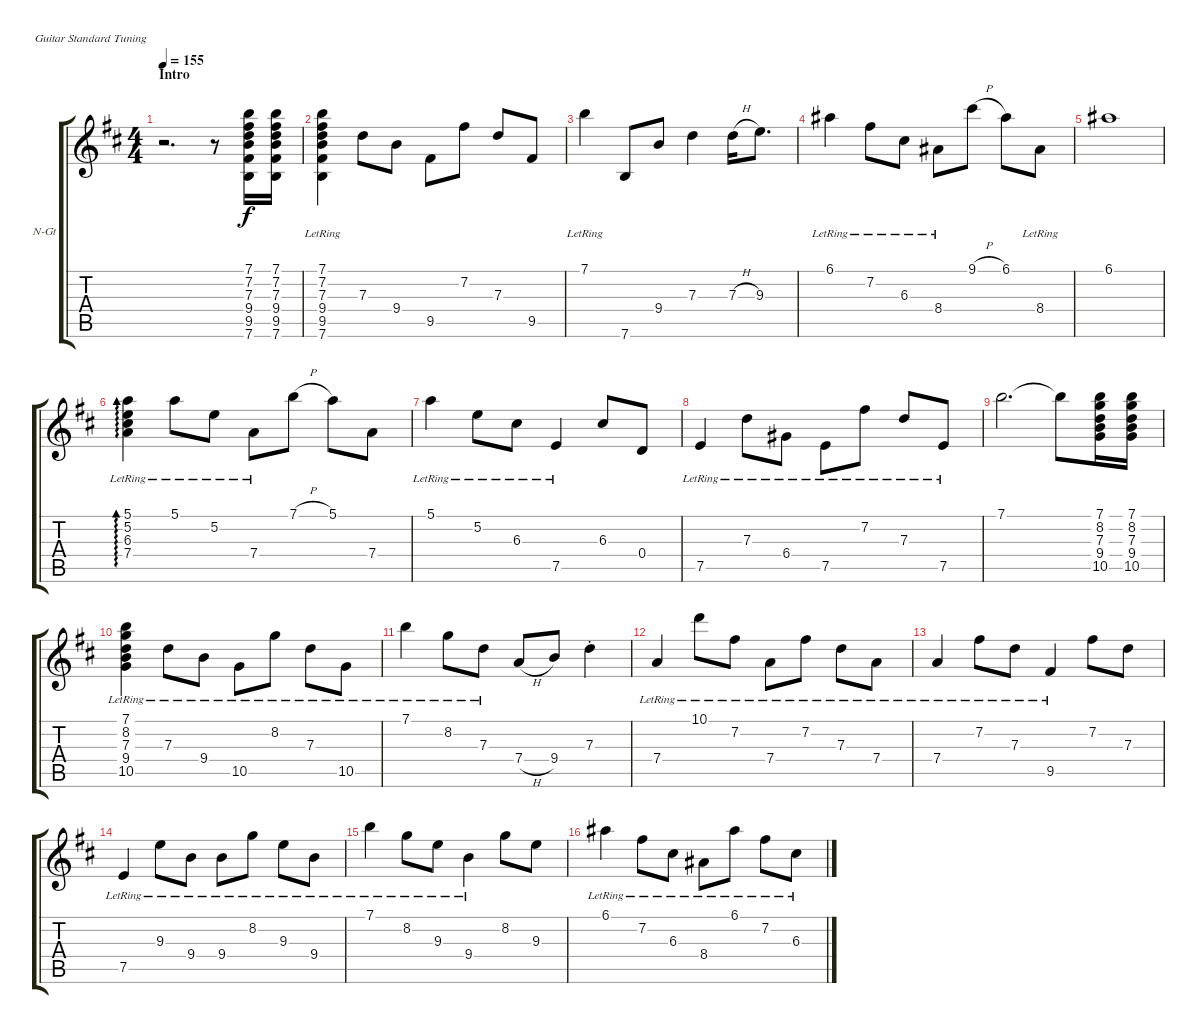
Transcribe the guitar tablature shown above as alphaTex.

\defaultSystemsLayout 4
\bracketExtendMode groupsimilarinstruments
\firstSystemTrackNameOrientation horizontal
\otherSystemsTrackNameOrientation horizontal
\track ("Nylon Guitar" "N-Gt") {instrument acousticguitarnylon}
\staff {score tabs}
\tuning (E4 B3 G3 D3 A2 E2)
\ts (4 4)
\section ("" "Intro")
\tempo 155
\clef g2
\ks bminor
r.2{d dy f instrument acousticguitarnylon} r.8 (7.6 9.4 9.5 7.3 7.2 7.1).16 (7.1 7.2 7.3 9.4 9.5 7.6).16 |
(7.6{lr} 9.5{lr} 9.4{lr} 7.3{lr} 7.2{lr} 7.1{lr}).4 7.3.8 9.4.8 9.5.8 7.2.8 7.3.8 9.5.8 |
7.1{lr}.4 7.6.8 9.4.8 7.3.4 7.3{h}.16 9.3.8{d} |
6.1{lr}.4 7.2{lr}.8 6.3{lr}.8 8.4{lr}.8 9.1{h}.8 6.1.8 8.4{lr}.8 |
6.1.1 |
(7.4{lr} 6.3{lr} 5.1{lr} 5.2{lr}).4{ad 0} 5.1{lr}.8 5.2{lr}.8 7.4{lr}.8 7.1{h}.8 5.1.8 7.4.8 |
5.1{lr}.4 5.2{lr}.8 6.3{lr}.8 7.5{lr}.4 6.3.8 0.4.8 |
7.5{lr}.4 7.3{lr}.8 6.4{lr}.8 7.5{lr}.8 7.2{lr}.8 7.3{lr}.8 7.5{lr}.8 |
7.1.2{d} 7.1{t}.8 (10.5 9.4 7.1 8.2 7.3).16 (10.5 7.3 9.4 8.2 7.1).16 |
(10.5{lr} 9.4{lr} 7.3{lr} 8.2{lr} 7.1{lr}).4 7.3{lr}.8 9.4{lr}.8 10.5{lr}.8 8.2{lr}.8 7.3{lr}.8 10.5{lr}.8 |
7.1{lr}.4 8.2{lr}.8 7.3{lr}.8 7.4{h}.8 9.4.8 7.3{st}.4 |
7.4{lr}.4 10.1{lr}.8 7.2{lr}.8 7.4{lr}.8 7.2{lr}.8 7.3{lr}.8 7.4{lr}.8 |
7.4{lr}.4 7.2{lr}.8 7.3{lr}.8 9.5{lr}.4 7.2.8 7.3.8 |
7.5{lr}.4 9.3{lr}.8 9.4{lr}.8 9.4{lr}.8 8.2{lr}.8 9.3{lr}.8 9.4{lr}.8 |
7.1{lr}.4 8.2{lr}.8 9.3{lr}.8 9.4{lr}.4 8.2.8 9.3.8 |
6.1{lr}.4 7.2{lr}.8 6.3{lr}.8 8.4{lr}.8 6.1{lr}.8 7.2{lr}.8 6.3{lr}.8
